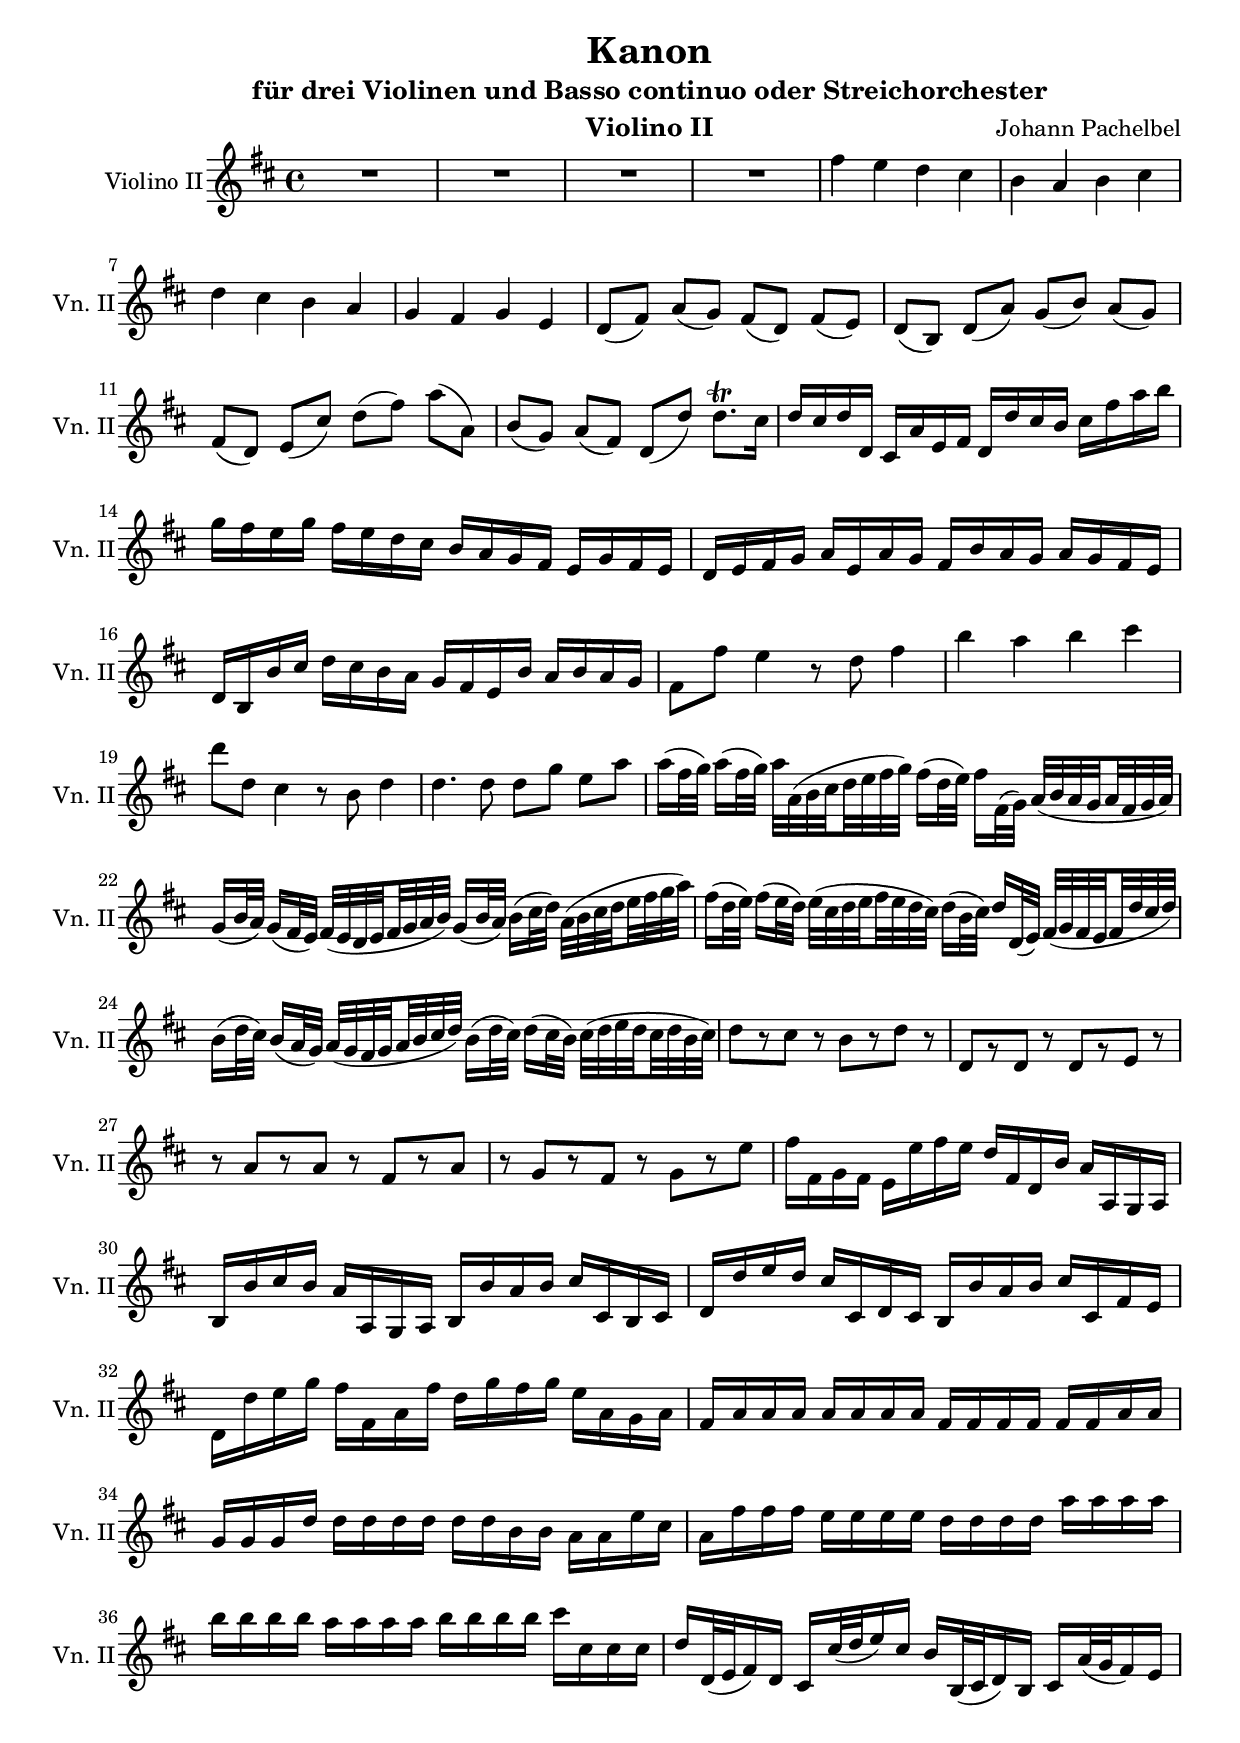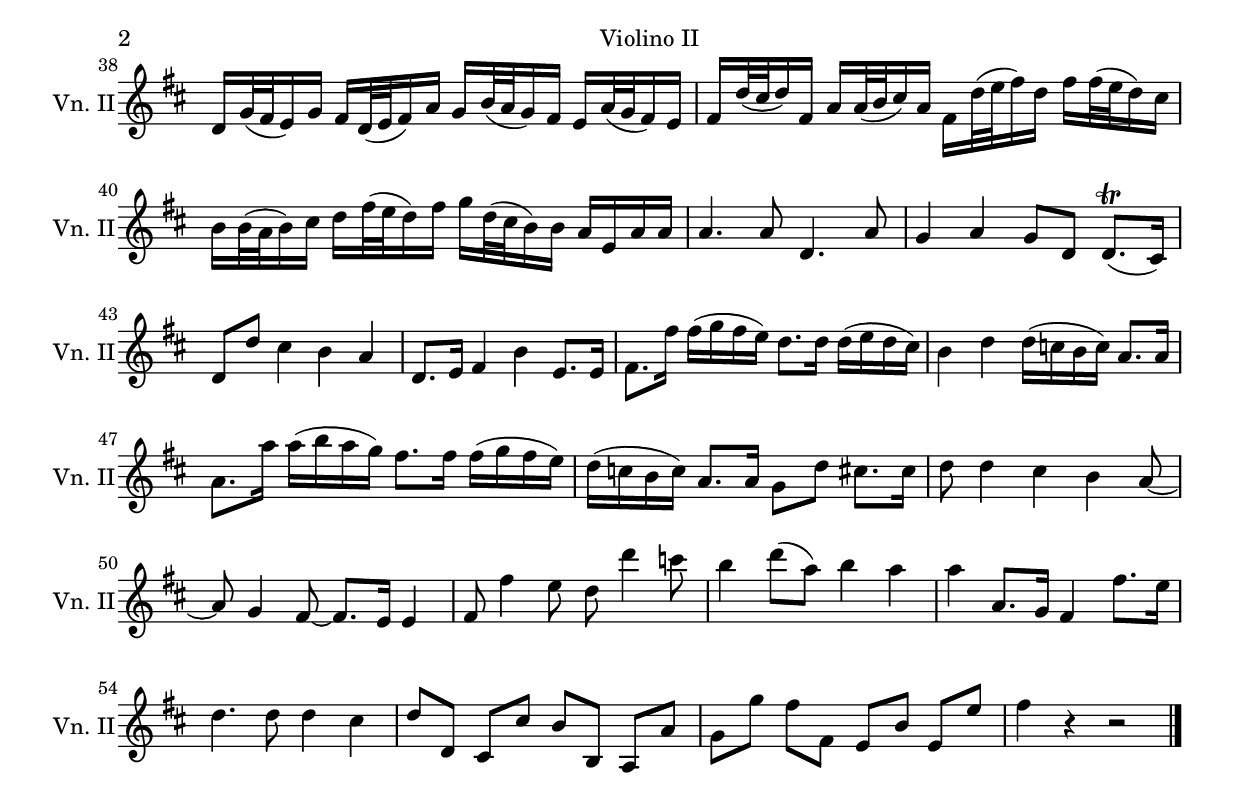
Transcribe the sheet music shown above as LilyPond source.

\include "../definitions.ily"
common = {
  fis4 e d cis |
  b4 a b cis |
  d4 cis b a |
  g4 fis g e |
  d8( fis) a( g) fis( d) fis( e) |
  d8( b) d( a') g( b) a( g) |
  fis8( d) e( cis') d( fis) a( a,) |
  b8( g) a( fis) d( d') d8.\trill cis16 | % 10
  d16 cis d d, cis a' e fis d d' cis b cis fis a b |
  g16 fis e g fis e d cis b a g fis e g fis e |
  d16 e fis g a e a g fis b a g a g fis e |
  d16 b b' cis d cis b a g fis e b' a b a g |
  fis8 fis' e4 r8 d fis4 |
  b4 a b cis |
  d8 d, cis4 r8 b d4 |
  d4. d8 d g e a |
  \set subdivideBeams = ##t
  \set baseMoment = #(ly:make-moment 1 8)
  \set beatStructure = #'(2 2 2 2)
  a16([ fis32 g)] a16( fis32 g) a a,( b cis d e fis g) fis16([ d32 e)] fis16 fis,32( g) a( b a g a fis g a) |
  g16([ b32 a)] g16([ fis32 e)] fis( e d e fis g a b) g16([ b32 a)] b16( cis32 d) a( b cis d e fis g a) | % 20
  fis16([ d32 e)] fis16( e32 d) e( cis d e fis e d cis) d16([ b32 cis)] d16 d,32( e) fis( g fis e fis d' cis d) |
  b16([ d32 cis)] b16( a32 g) a( g fis g a b cis d) b16([ d32 cis)] d16( cis32 b) cis( d e d cis d b cis) |
  d8[ r cis] r b[ r d] r |
  d,8[ r d] r d[ r e] r |
  r8 a[ r a] r fis[ r a] |
  r8 g[ r fis] r g[ r e'] |
  \set subdivideBeams = ##f
  fis16 fis, g fis e e' fis e d fis, d b' a a, g a |
  b16 b' cis b a a, g a b b' a b cis cis, b cis |
  d16 d' e d cis cis, d cis b b' a b cis cis, fis e |
  d16 d' e g fis fis, a fis' d g fis g e a, g a | % 30
  fis16 a a a a a a a fis fis fis fis fis fis a a |
  g16 g g d' d d d d d d b b a a e' cis |
  a16 fis' fis fis e e e e d d d d a' a a a |
  b16 b b b a a a a b b b b cis cis, cis cis |
  d16 d,32( e fis16) d cis cis'32( d e16) cis b b,32( cis d16) b cis a'32( g fis16) e |
  d16 g32( fis e16) g fis d32( e fis16) a g b32( a g16) fis e a32( g fis16) e |
  fis16 d'32( cis d16) fis, a a32( b cis16) a fis d'32( e fis16) d fis fis32( e d16) cis |
  b16 b32( a b16) cis d fis32( e d16) fis g d32( cis b16) b a e a a |
  a4. a8 d,4. a'8 |
  g4 a g8 d d8.(\trill cis16) | % 40
  d8 d' cis4 b a |
  d,8. e16 fis4 b e,8. e16 |
  fis8. fis'16 fis( g fis e) d8. d16 d( e d cis) |
  b4 d d16( c b c) a8. a16 |
  a8. a'16 a( b a g) fis8. fis16 fis( g fis e) |
  d16( c b c) a8. a16 g8 d' cis8. cis16 |
  d8 d4 cis b a8~ |
  a8 g4 fis8~ fis8. e16 e4 |
  fis8 fis'4 e8 d d'4 c8 |
  b4 d8( a) b4 a | % 50
  a a,8. g16 fis4 fis'8. e16 |
  d4. d8 d4 cis |
}

violinTwo = \new Staff \relative c'' {
  \set Staff.instrumentName = \vnIILN
  \set Staff.shortInstrumentName = \vnIISN
  \set Staff.midiInstrument = \vnMN
  \time 4/4
  \set Timing.beamExceptions = #'()
  \key d \major

  R1*4
  \common
  {
    d8 d, cis cis' b b, a a' |
    g g' fis fis, e b' e, e' |
    fis4 r r2 \bar "|."
  }
}


\paper {
  ragged-bottom = ##t
  check-consistency = ##t
  left-margin = 20
}
\header {
  title = \title
  subtitle = \subtitle
  composer = \composer
  instrument = \vnIILN
}
\score {
  \violinTwo
  \midi {
    \tempo 4 = 63
  }
  \layout { }
}

